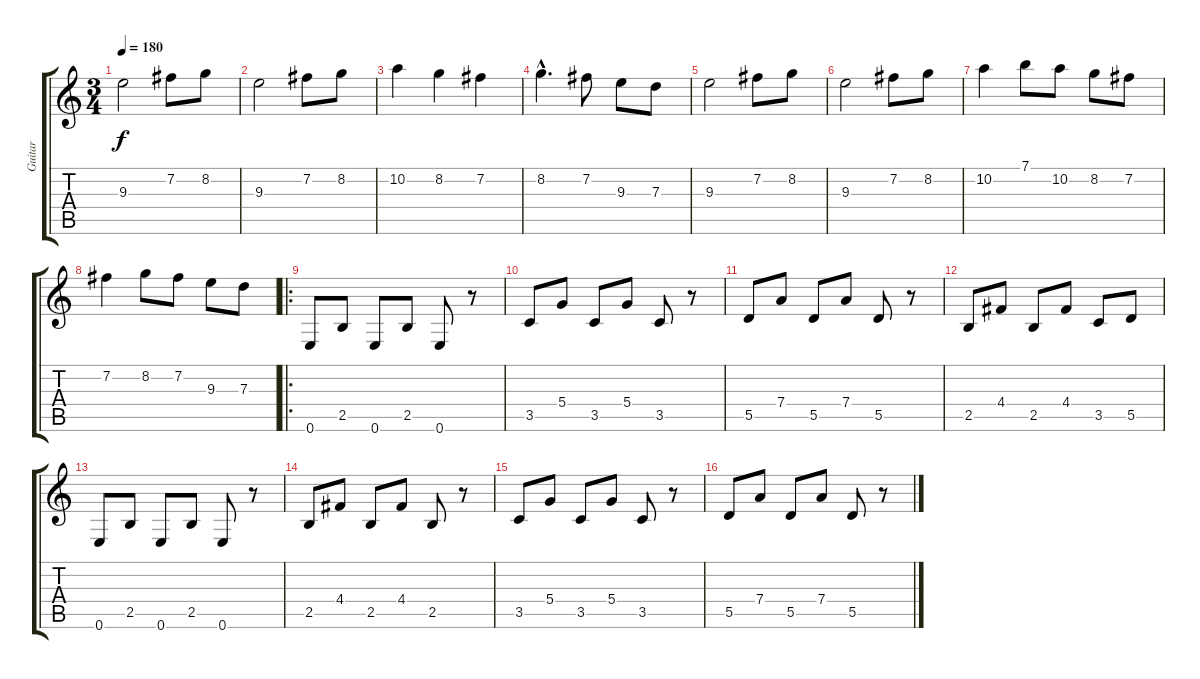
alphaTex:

\track ("Guitar" "Guitar") {instrument distortionguitar}
\staff {score tabs}
\tuning (E4 B3 G3 D3 A2 E2) {hide}
\ts (3 4)
\tempo 180
\clef g2
\ks c
9.3.2{dy f} 7.2.8 8.2.8 |
9.3.2 7.2.8 8.2.8 |
10.2.4 8.2.4 7.2.4 |
8.2{hac}.4{d} 7.2.8 9.3.8 7.3.8 |
9.3.2 7.2.8 8.2.8 |
9.3.2 7.2.8 8.2.8 |
10.2.4 7.1.8 10.2.8 8.2.8 7.2.8 |
7.2.4 8.2.8 7.2.8 9.3.8 7.3.8 |
\ro
0.6.8 2.5.8 0.6.8 2.5.8 0.6.8 r.8 |
3.5.8 5.4.8 3.5.8 5.4.8 3.5.8 r.8 |
5.5.8 7.4.8 5.5.8 7.4.8 5.5.8 r.8 |
2.5.8 4.4.8 2.5.8 4.4.8 3.5.8 5.5.8 |
0.6.8 2.5.8 0.6.8 2.5.8 0.6.8 r.8 |
2.5.8 4.4.8 2.5.8 4.4.8 2.5.8 r.8 |
3.5.8 5.4.8 3.5.8 5.4.8 3.5.8 r.8 |
5.5.8 7.4.8 5.5.8 7.4.8 5.5.8 r.8
